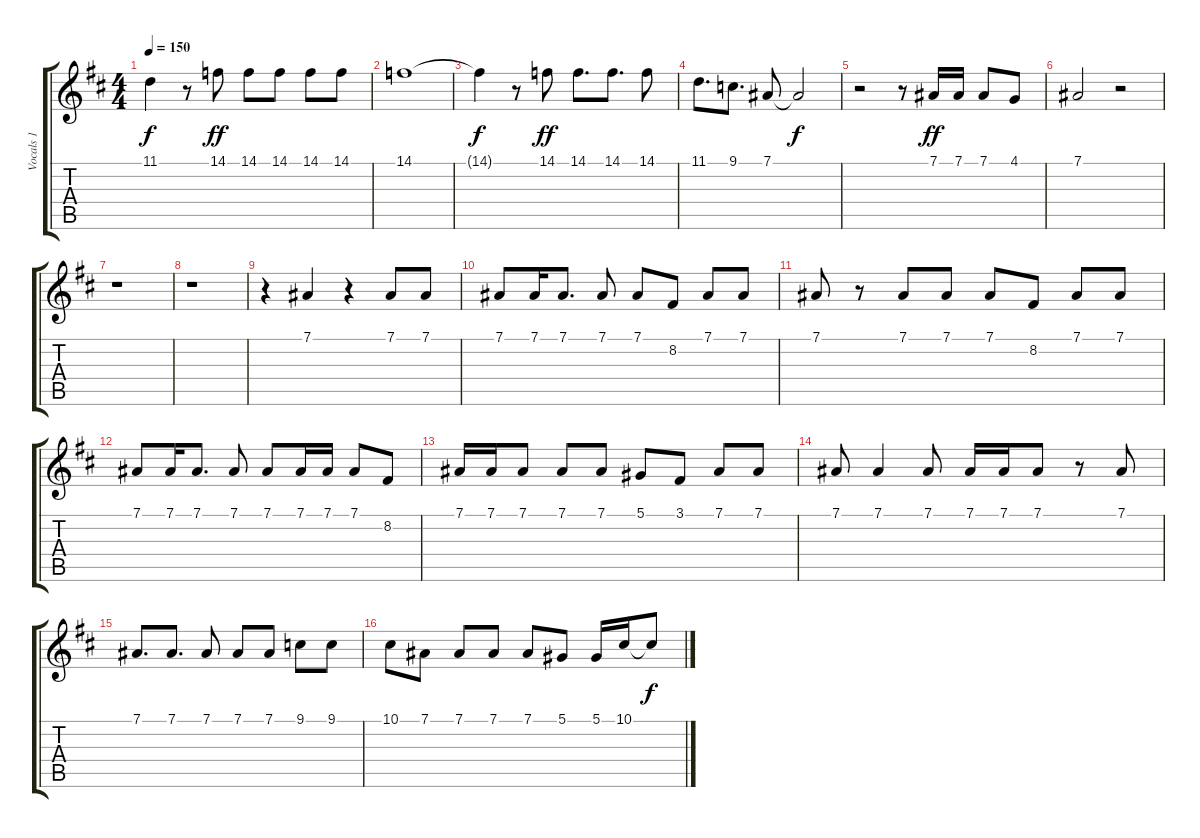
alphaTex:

\track ("Vocals 1" "Vocals 1") {instrument lead6voice}
\staff {score tabs}
\tuning (Eb4 Bb3 Gb3 Db3 Ab2 Eb2) {hide}
\ts (4 4)
\tempo 150
\clef g2
\ks d
11.1{t}.4{dy f} r.8 14.1.8{dy ff} 14.1.8 14.1.8 14.1.8 14.1.8 |
14.1.1 |
14.1{t}.4{dy f} r.8 14.1.8{dy ff} 14.1.8{d} 14.1.8{d} 14.1.8 |
11.1.8{d} 9.1.8{d} 7.1.8 7.1{t}.2{dy f} |
r.2 r.8 7.1.16{dy ff} 7.1.16 7.1.8 4.1.8 |
7.1.2 r.2 |
r.1 |
r.1 |
r.4 7.1.4 r.4 7.1.8 7.1.8 |
7.1.8 7.1.16 7.1.8{d} 7.1.8 7.1.8 8.2.8 7.1.8 7.1.8 |
7.1.8 r.8 7.1.8 7.1.8 7.1.8 8.2.8 7.1.8 7.1.8 |
7.1.8 7.1.16 7.1.8{d} 7.1.8 7.1.8 7.1.16 7.1.16 7.1.8 8.2.8 |
7.1.16 7.1.16 7.1.8 7.1.8 7.1.8 5.1.8 3.1.8 7.1.8 7.1.8 |
7.1.8 7.1.4 7.1.8 7.1.16 7.1.16 7.1.8 r.8 7.1.8 |
7.1.8{d} 7.1.8{d} 7.1.8 7.1.8 7.1.8 9.1.8 9.1.8 |
10.1.8 7.1.8 7.1.8 7.1.8 7.1.8 5.1.8 5.1.16 10.1.16 10.1{t}.8{dy f}
